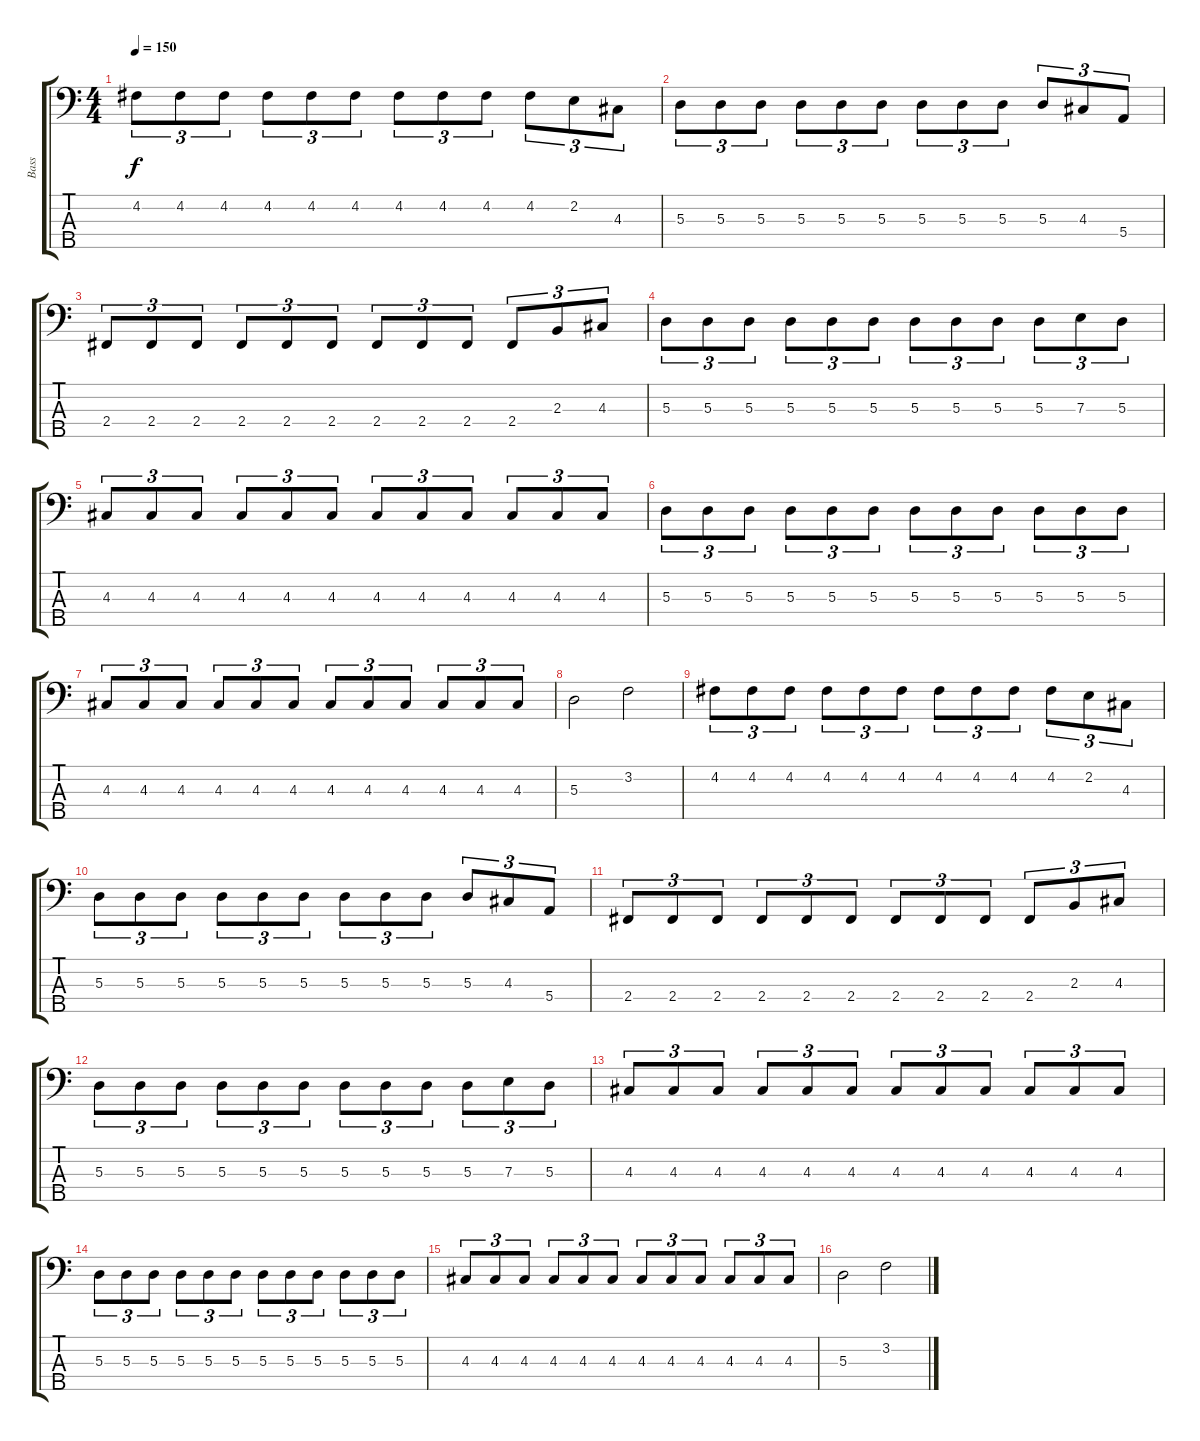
\track ("Bass" "Bass") {instrument electricbassfinger}
\staff {score tabs}
\tuning (G2 D2 A1 E1 B0) {hide}
\ts (4 4)
\tempo 150
\clef f4
\ks c
4.2.8{tu (3 2) dy f} 4.2.8{tu (3 2)} 4.2.8{tu (3 2)} 4.2.8{tu (3 2)} 4.2.8{tu (3 2)} 4.2.8{tu (3 2)} 4.2.8{tu (3 2)} 4.2.8{tu (3 2)} 4.2.8{tu (3 2)} 4.2.8{tu (3 2)} 2.2.8{tu (3 2)} 4.3.8{tu (3 2)} |
5.3.8{tu (3 2)} 5.3.8{tu (3 2)} 5.3.8{tu (3 2)} 5.3.8{tu (3 2)} 5.3.8{tu (3 2)} 5.3.8{tu (3 2)} 5.3.8{tu (3 2)} 5.3.8{tu (3 2)} 5.3.8{tu (3 2)} 5.3.8{tu (3 2)} 4.3.8{tu (3 2)} 5.4.8{tu (3 2)} |
2.4.8{tu (3 2)} 2.4.8{tu (3 2)} 2.4.8{tu (3 2)} 2.4.8{tu (3 2)} 2.4.8{tu (3 2)} 2.4.8{tu (3 2)} 2.4.8{tu (3 2)} 2.4.8{tu (3 2)} 2.4.8{tu (3 2)} 2.4.8{tu (3 2)} 2.3.8{tu (3 2)} 4.3.8{tu (3 2)} |
5.3.8{tu (3 2)} 5.3.8{tu (3 2)} 5.3.8{tu (3 2)} 5.3.8{tu (3 2)} 5.3.8{tu (3 2)} 5.3.8{tu (3 2)} 5.3.8{tu (3 2)} 5.3.8{tu (3 2)} 5.3.8{tu (3 2)} 5.3.8{tu (3 2)} 7.3.8{tu (3 2)} 5.3.8{tu (3 2)} |
4.3.8{tu (3 2)} 4.3.8{tu (3 2)} 4.3.8{tu (3 2)} 4.3.8{tu (3 2)} 4.3.8{tu (3 2)} 4.3.8{tu (3 2)} 4.3.8{tu (3 2)} 4.3.8{tu (3 2)} 4.3.8{tu (3 2)} 4.3.8{tu (3 2)} 4.3.8{tu (3 2)} 4.3.8{tu (3 2)} |
5.3.8{tu (3 2)} 5.3.8{tu (3 2)} 5.3.8{tu (3 2)} 5.3.8{tu (3 2)} 5.3.8{tu (3 2)} 5.3.8{tu (3 2)} 5.3.8{tu (3 2)} 5.3.8{tu (3 2)} 5.3.8{tu (3 2)} 5.3.8{tu (3 2)} 5.3.8{tu (3 2)} 5.3.8{tu (3 2)} |
4.3.8{tu (3 2)} 4.3.8{tu (3 2)} 4.3.8{tu (3 2)} 4.3.8{tu (3 2)} 4.3.8{tu (3 2)} 4.3.8{tu (3 2)} 4.3.8{tu (3 2)} 4.3.8{tu (3 2)} 4.3.8{tu (3 2)} 4.3.8{tu (3 2)} 4.3.8{tu (3 2)} 4.3.8{tu (3 2)} |
5.3.2 3.2.2 |
4.2.8{tu (3 2)} 4.2.8{tu (3 2)} 4.2.8{tu (3 2)} 4.2.8{tu (3 2)} 4.2.8{tu (3 2)} 4.2.8{tu (3 2)} 4.2.8{tu (3 2)} 4.2.8{tu (3 2)} 4.2.8{tu (3 2)} 4.2.8{tu (3 2)} 2.2.8{tu (3 2)} 4.3.8{tu (3 2)} |
5.3.8{tu (3 2)} 5.3.8{tu (3 2)} 5.3.8{tu (3 2)} 5.3.8{tu (3 2)} 5.3.8{tu (3 2)} 5.3.8{tu (3 2)} 5.3.8{tu (3 2)} 5.3.8{tu (3 2)} 5.3.8{tu (3 2)} 5.3.8{tu (3 2)} 4.3.8{tu (3 2)} 5.4.8{tu (3 2)} |
2.4.8{tu (3 2)} 2.4.8{tu (3 2)} 2.4.8{tu (3 2)} 2.4.8{tu (3 2)} 2.4.8{tu (3 2)} 2.4.8{tu (3 2)} 2.4.8{tu (3 2)} 2.4.8{tu (3 2)} 2.4.8{tu (3 2)} 2.4.8{tu (3 2)} 2.3.8{tu (3 2)} 4.3.8{tu (3 2)} |
5.3.8{tu (3 2)} 5.3.8{tu (3 2)} 5.3.8{tu (3 2)} 5.3.8{tu (3 2)} 5.3.8{tu (3 2)} 5.3.8{tu (3 2)} 5.3.8{tu (3 2)} 5.3.8{tu (3 2)} 5.3.8{tu (3 2)} 5.3.8{tu (3 2)} 7.3.8{tu (3 2)} 5.3.8{tu (3 2)} |
4.3.8{tu (3 2)} 4.3.8{tu (3 2)} 4.3.8{tu (3 2)} 4.3.8{tu (3 2)} 4.3.8{tu (3 2)} 4.3.8{tu (3 2)} 4.3.8{tu (3 2)} 4.3.8{tu (3 2)} 4.3.8{tu (3 2)} 4.3.8{tu (3 2)} 4.3.8{tu (3 2)} 4.3.8{tu (3 2)} |
5.3.8{tu (3 2)} 5.3.8{tu (3 2)} 5.3.8{tu (3 2)} 5.3.8{tu (3 2)} 5.3.8{tu (3 2)} 5.3.8{tu (3 2)} 5.3.8{tu (3 2)} 5.3.8{tu (3 2)} 5.3.8{tu (3 2)} 5.3.8{tu (3 2)} 5.3.8{tu (3 2)} 5.3.8{tu (3 2)} |
4.3.8{tu (3 2)} 4.3.8{tu (3 2)} 4.3.8{tu (3 2)} 4.3.8{tu (3 2)} 4.3.8{tu (3 2)} 4.3.8{tu (3 2)} 4.3.8{tu (3 2)} 4.3.8{tu (3 2)} 4.3.8{tu (3 2)} 4.3.8{tu (3 2)} 4.3.8{tu (3 2)} 4.3.8{tu (3 2)} |
5.3.2 3.2.2
